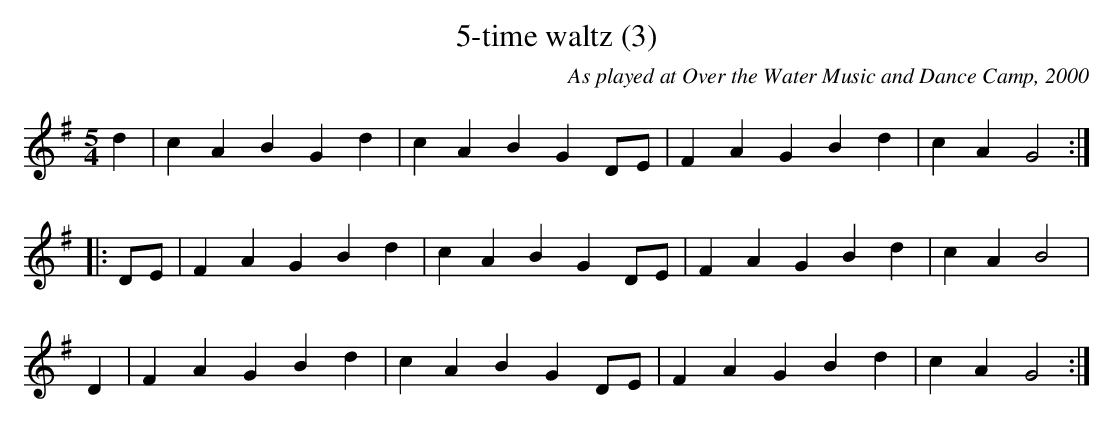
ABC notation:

X:1
T:5-time waltz (3)
O:As played at Over the Water Music and Dance Camp, 2000
M:5/4
L:1/4
K:G
d|\
cA BGd | cA BGD/E/ | FA GBd|cA G2 :|
|:D/E/|\
FA GBd | cA BGD/E/ | FA GBd| cA B2|
D|FA GBd | cA BGD/E/ | FA GBd| cA G2:|
